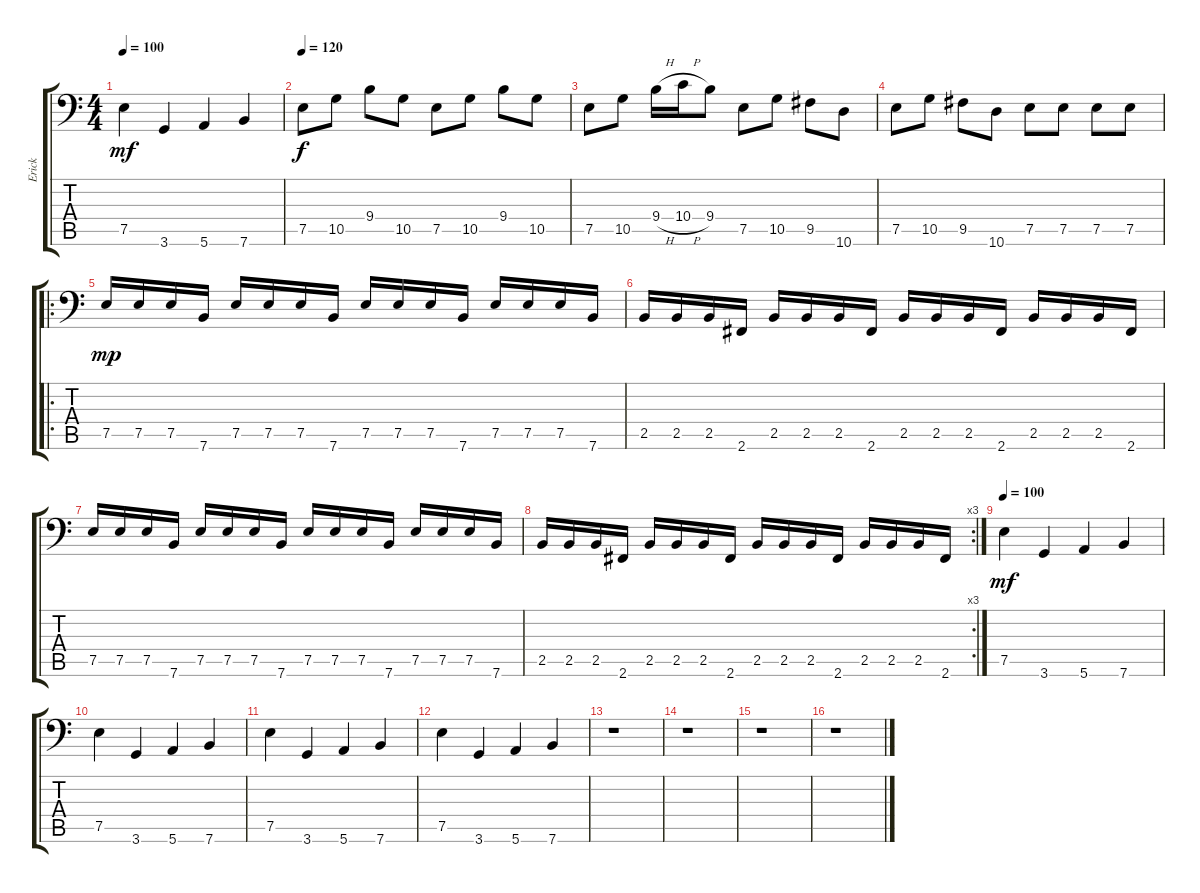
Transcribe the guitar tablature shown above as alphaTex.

\track ("Erick" "Erick") {instrument electricbassfinger}
\staff {score tabs}
\tuning (E4 B3 G2 D2 A1 E1) {hide}
\ts (4 4)
\tempo 100
\clef f4
\ks c
7.5.4{dy mf} 3.6.4 5.6.4 7.6.4 |
\tempo 120
7.5.8{dy f} 10.5.8 9.4.8 10.5.8 7.5.8 10.5.8 9.4.8 10.5.8 |
7.5.8 10.5.8 9.4{h}.16 10.4{h}.16 9.4.8 7.5.8 10.5.8 9.5.8 10.6.8 |
7.5.8 10.5.8 9.5.8 10.6.8 7.5.8 7.5.8 7.5.8 7.5.8 |
\ro
7.5.16{dy mp} 7.5.16 7.5.16 7.6.16 7.5.16 7.5.16 7.5.16 7.6.16 7.5.16 7.5.16 7.5.16 7.6.16 7.5.16 7.5.16 7.5.16 7.6.16 |
2.5.16 2.5.16 2.5.16 2.6.16 2.5.16 2.5.16 2.5.16 2.6.16 2.5.16 2.5.16 2.5.16 2.6.16 2.5.16 2.5.16 2.5.16 2.6.16 |
7.5.16 7.5.16 7.5.16 7.6.16 7.5.16 7.5.16 7.5.16 7.6.16 7.5.16 7.5.16 7.5.16 7.6.16 7.5.16 7.5.16 7.5.16 7.6.16 |
\rc 3
2.5.16 2.5.16 2.5.16 2.6.16 2.5.16 2.5.16 2.5.16 2.6.16 2.5.16 2.5.16 2.5.16 2.6.16 2.5.16 2.5.16 2.5.16 2.6.16 |
\tempo 100
7.5.4{dy mf} 3.6.4 5.6.4 7.6.4 |
7.5.4 3.6.4 5.6.4 7.6.4 |
7.5.4 3.6.4 5.6.4 7.6.4 |
7.5.4 3.6.4 5.6.4 7.6.4 |
r.1 |
r.1 |
r.1 |
r.1
